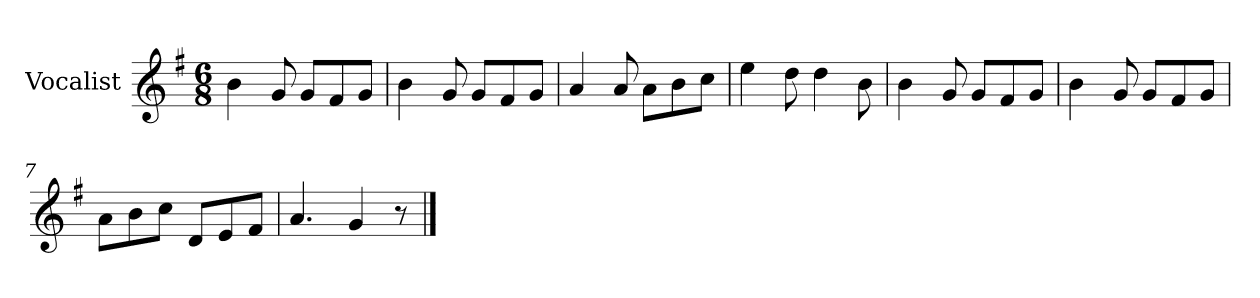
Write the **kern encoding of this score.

**kern
*part1
*staff1
*I"Vocalist
*k[f#]
*G:
*M6/8
=1
4b
8g
8gL
8f#
8gJ
=2
4b
8g
8gL
8f#
8gJ
=3
4a
8a
8aL
8b
8ccJ
=4
4ee
8dd
4dd
8b
=5
4b
8g
8gL
8f#
8gJ
=6
4b
8g
8gL
8f#
8gJ
=7
8aL
8b
8ccJ
8dL
8e
8f#J
=8
4.a
4g
8r
==
*-
